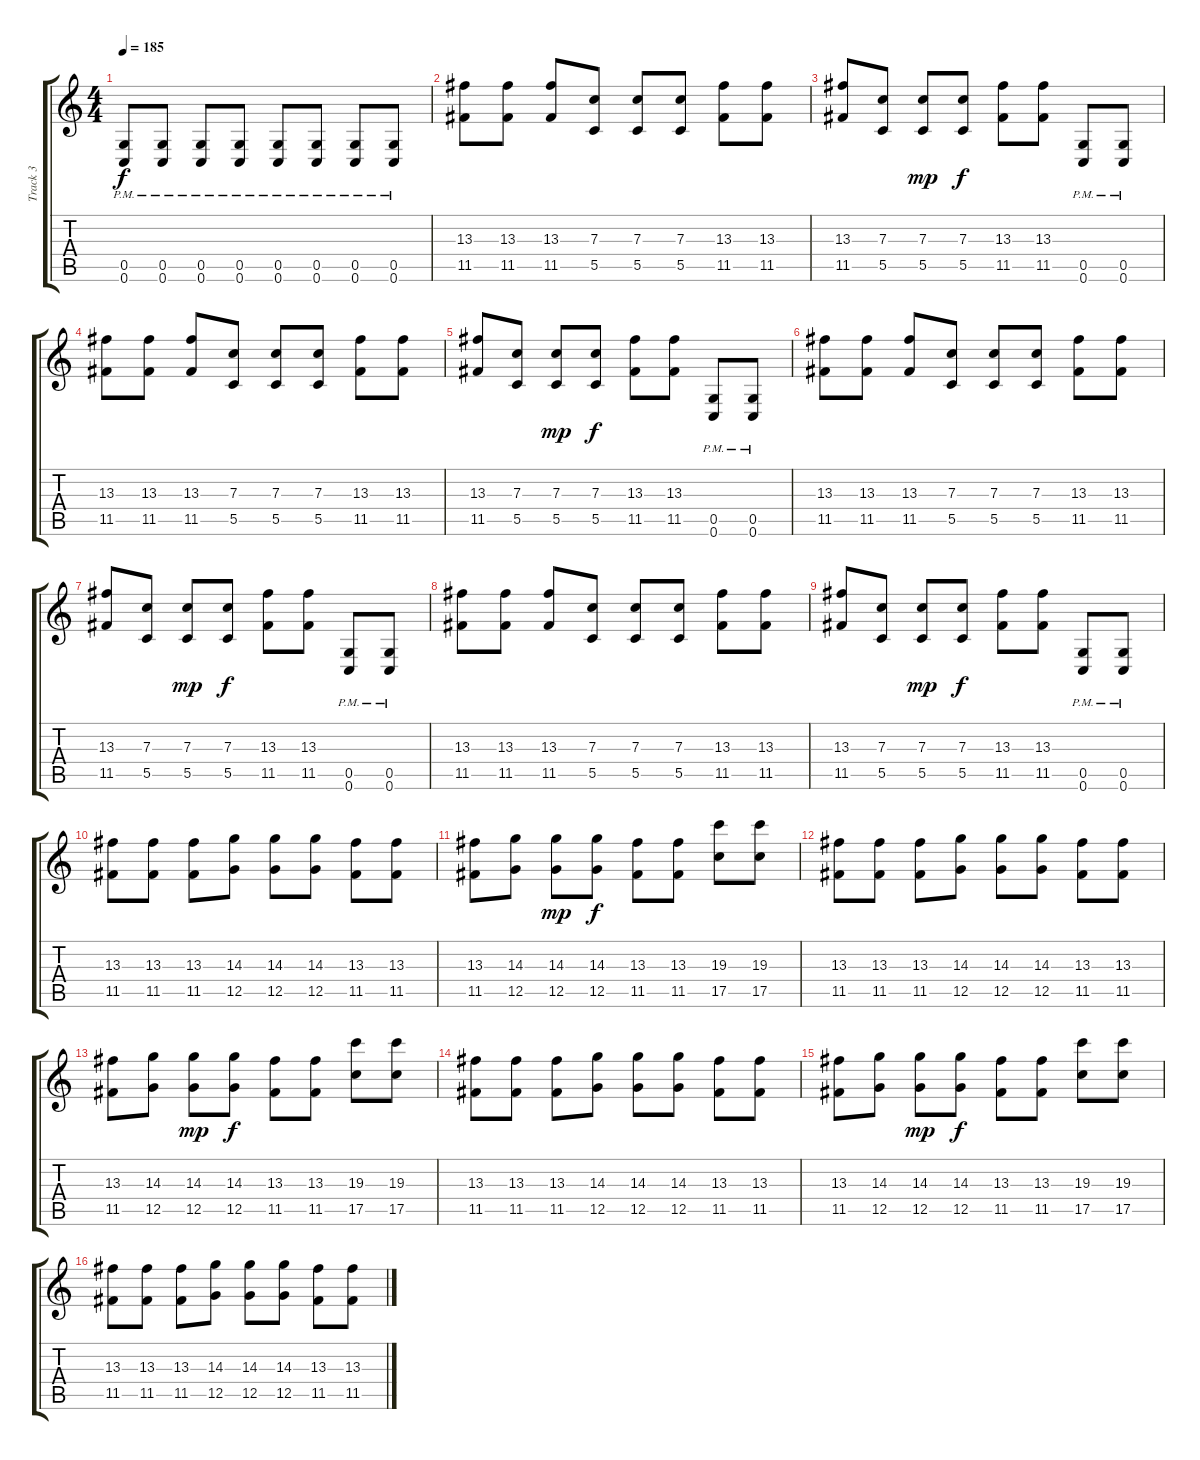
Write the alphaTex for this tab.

\track ("Track 3" "Track 3") {instrument overdrivenguitar}
\staff {score tabs}
\tuning (D4 A3 F3 C3 G2 C2) {hide}
\ts (4 4)
\tempo 185
\clef g2
\ks c
(0.5{pm} 0.6{pm}).8{dy f} (0.5{pm} 0.6{pm}).8 (0.5{pm} 0.6{pm}).8 (0.5{pm} 0.6{pm}).8 (0.5{pm} 0.6{pm}).8 (0.5{pm} 0.6{pm}).8 (0.5{pm} 0.6{pm}).8 (0.5{pm} 0.6{pm}).8 |
(13.3 11.5).8 (13.3 11.5).8 (13.3 11.5).8 (7.3 5.5).8 (7.3 5.5).8 (7.3 5.5).8 (13.3 11.5).8 (13.3 11.5).8 |
(13.3 11.5).8 (7.3 5.5).8 (7.3 5.5).8{dy mp} (7.3 5.5).8{dy f} (13.3 11.5).8 (13.3 11.5).8 (0.5{pm} 0.6{pm}).8 (0.5{pm} 0.6{pm}).8 |
(13.3 11.5).8 (13.3 11.5).8 (13.3 11.5).8 (7.3 5.5).8 (7.3 5.5).8 (7.3 5.5).8 (13.3 11.5).8 (13.3 11.5).8 |
(13.3 11.5).8 (7.3 5.5).8 (7.3 5.5).8{dy mp} (7.3 5.5).8{dy f} (13.3 11.5).8 (13.3 11.5).8 (0.5{pm} 0.6{pm}).8 (0.5{pm} 0.6{pm}).8 |
(13.3 11.5).8 (13.3 11.5).8 (13.3 11.5).8 (7.3 5.5).8 (7.3 5.5).8 (7.3 5.5).8 (13.3 11.5).8 (13.3 11.5).8 |
(13.3 11.5).8 (7.3 5.5).8 (7.3 5.5).8{dy mp} (7.3 5.5).8{dy f} (13.3 11.5).8 (13.3 11.5).8 (0.5{pm} 0.6{pm}).8 (0.5{pm} 0.6{pm}).8 |
(13.3 11.5).8 (13.3 11.5).8 (13.3 11.5).8 (7.3 5.5).8 (7.3 5.5).8 (7.3 5.5).8 (13.3 11.5).8 (13.3 11.5).8 |
(13.3 11.5).8 (7.3 5.5).8 (7.3 5.5).8{dy mp} (7.3 5.5).8{dy f} (13.3 11.5).8 (13.3 11.5).8 (0.5{pm} 0.6{pm}).8 (0.5{pm} 0.6{pm}).8 |
(13.3 11.5).8 (13.3 11.5).8 (13.3 11.5).8 (14.3 12.5).8 (14.3 12.5).8 (14.3 12.5).8 (13.3 11.5).8 (13.3 11.5).8 |
(13.3 11.5).8 (14.3 12.5).8 (14.3 12.5).8{dy mp} (14.3 12.5).8{dy f} (13.3 11.5).8 (13.3 11.5).8 (19.3 17.5).8 (19.3 17.5).8 |
(13.3 11.5).8 (13.3 11.5).8 (13.3 11.5).8 (14.3 12.5).8 (14.3 12.5).8 (14.3 12.5).8 (13.3 11.5).8 (13.3 11.5).8 |
(13.3 11.5).8 (14.3 12.5).8 (14.3 12.5).8{dy mp} (14.3 12.5).8{dy f} (13.3 11.5).8 (13.3 11.5).8 (19.3 17.5).8 (19.3 17.5).8 |
(13.3 11.5).8 (13.3 11.5).8 (13.3 11.5).8 (14.3 12.5).8 (14.3 12.5).8 (14.3 12.5).8 (13.3 11.5).8 (13.3 11.5).8 |
(13.3 11.5).8 (14.3 12.5).8 (14.3 12.5).8{dy mp} (14.3 12.5).8{dy f} (13.3 11.5).8 (13.3 11.5).8 (19.3 17.5).8 (19.3 17.5).8 |
(13.3 11.5).8 (13.3 11.5).8 (13.3 11.5).8 (14.3 12.5).8 (14.3 12.5).8 (14.3 12.5).8 (13.3 11.5).8 (13.3 11.5).8
